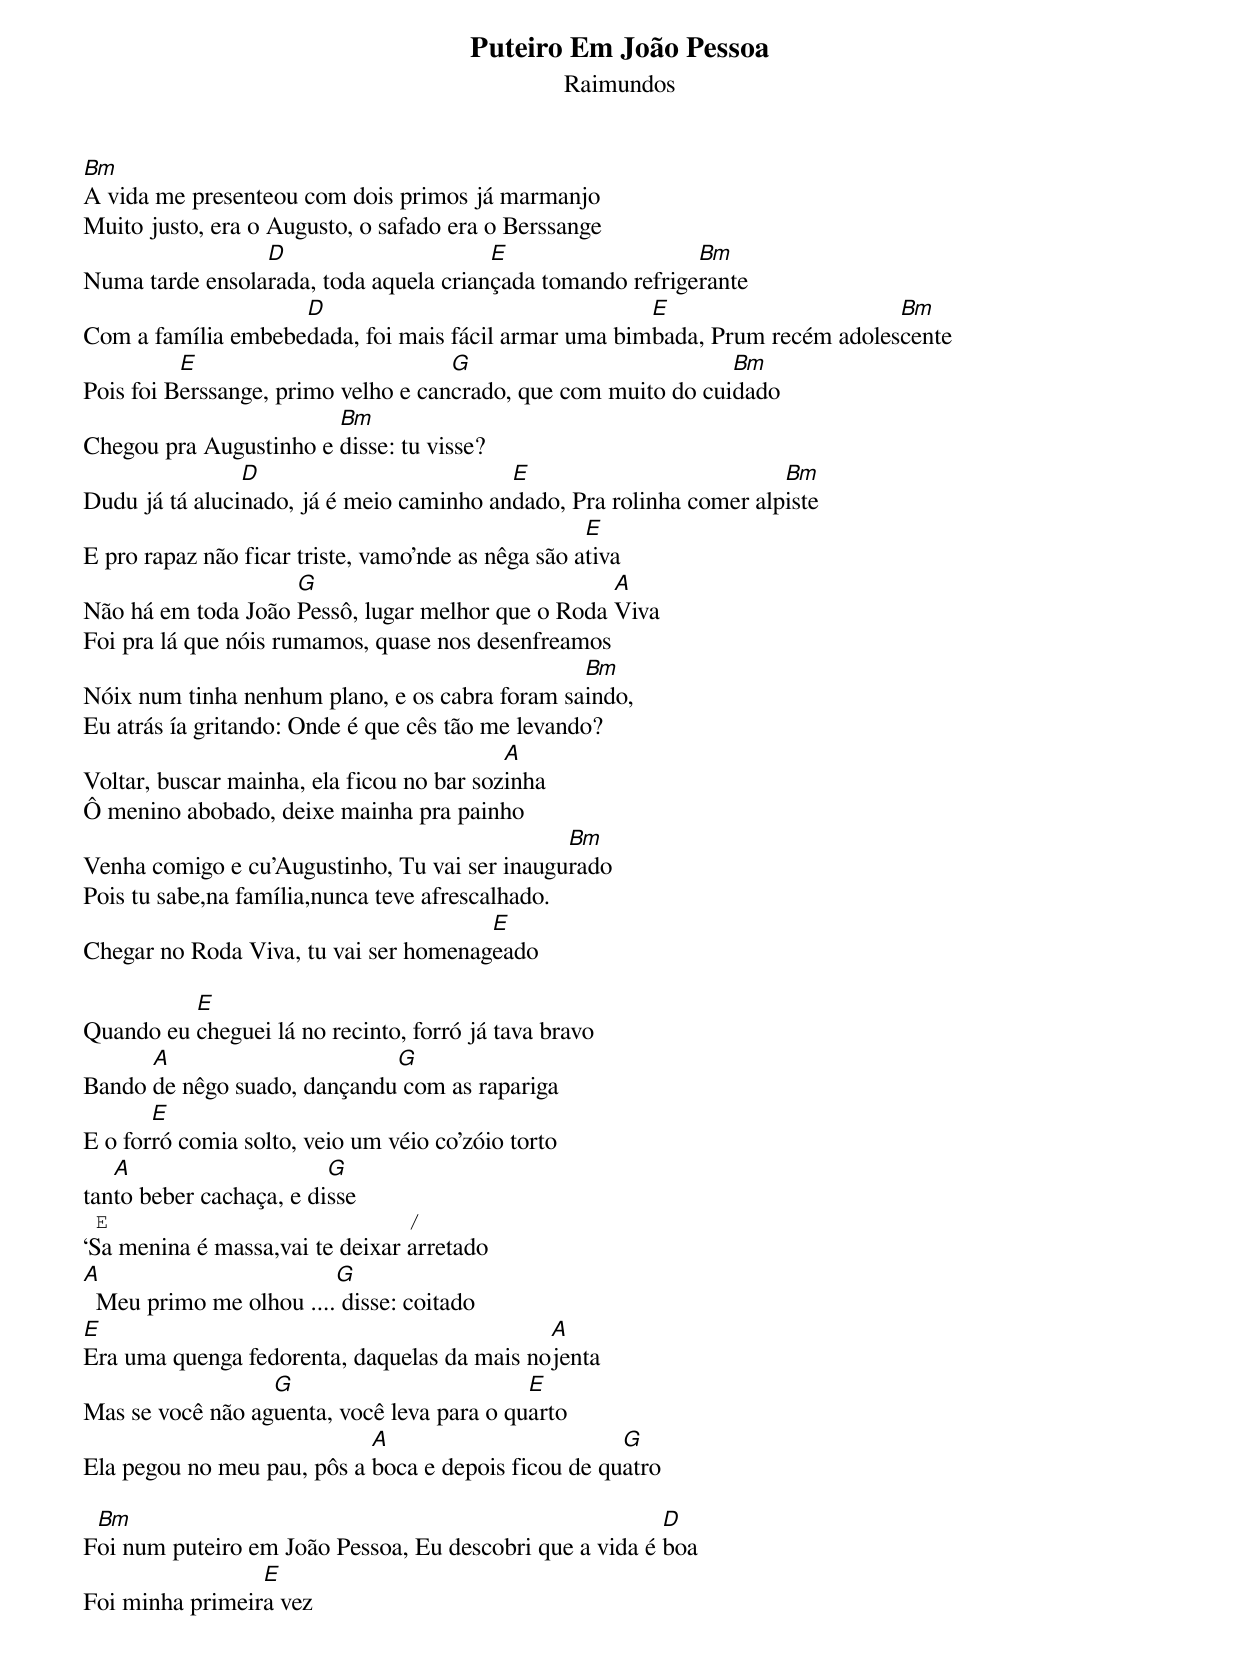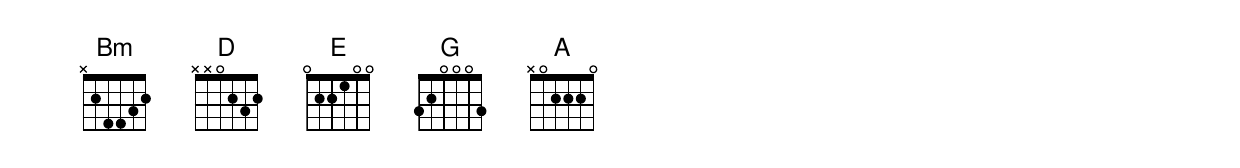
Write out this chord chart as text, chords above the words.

Puteiro Em João Pessoa
Raimundos

Bm
A vida me presenteou com dois primos já marmanjo
Muito justo, era o Augusto, o safado era o Berssange
                 D                      E                   Bm
Numa tarde ensolarada, toda aquela criançada tomando refrigerante
                    D                                 E                      Bm
Com a família embebedada, foi mais fácil armar uma bimbada, Prum recém adolescente
          E                          G                          Bm
Pois foi Berssange, primo velho e cancrado, que com muito do cuidado
                        Bm
Chegou pra Augustinho e disse: tu visse?
                D                         E                          Bm
Dudu já tá alucinado, já é meio caminho andado, Pra rolinha comer alpiste
                                                    E
E pro rapaz não ficar triste, vamo’nde as nêga são ativa
                    G                              A
Não há em toda João Pessô, lugar melhor que o Roda Viva
Foi pra lá que nóis rumamos, quase nos desenfreamos
                                                Bm
Nóix num tinha nenhum plano, e os cabra foram saindo,
Eu atrás ía gritando: Onde é que cês tão me levando?
                                           A
Voltar, buscar mainha, ela ficou no bar sozinha
Ô menino abobado, deixe mainha pra painho
                                               Bm
Venha comigo e cu’Augustinho, Tu vai ser inaugurado
Pois tu sabe,na família,nunca teve afrescalhado.
                                       E
Chegar no Roda Viva, tu vai ser homenageado

          E
Quando eu cheguei lá no recinto, forró já tava bravo
      A                      G
Bando de nêgo suado, dançandu com as rapariga
       E
E o forró comia solto, veio um véio co’zóio torto
   A                     G
tanto beber cachaça, e disse
 E                        /
‘Sa menina é massa,vai te deixar arretado
A                        G
  Meu primo me olhou .... disse: coitado
E                                            A
Era uma quenga fedorenta, daquelas da mais nojenta
                  G                         E
Mas se você não aguenta, você leva para o quarto
                            A                        G
Ela pegou no meu pau, pôs a boca e depois ficou de quatro

 Bm                                                      D
Foi num puteiro em João Pessoa, Eu descobri que a vida é boa
                 E
Foi minha primeira vez
